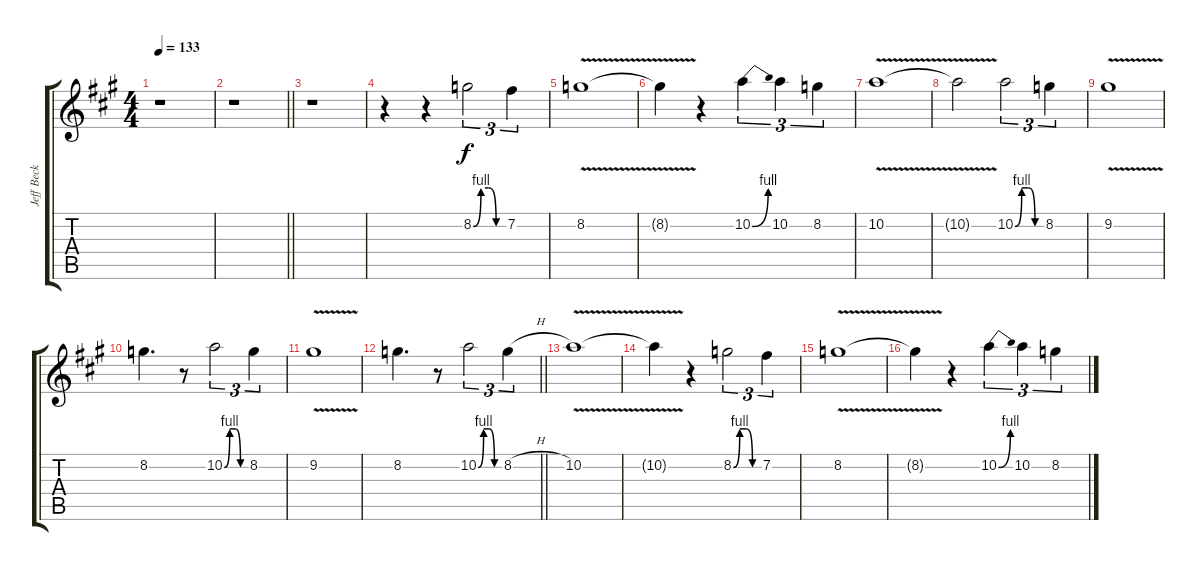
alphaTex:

\track ("Jeff Beck 1" "Jeff Beck ") {instrument overdrivenguitar}
\staff {score tabs}
\tuning (E4 B3 G3 D3 A2 E2) {hide}
\ts (4 4)
\tempo 133
\clef g2
\ks a
r.1{dy f instrument overdrivenguitar} |
\barLineRight lightlight
r.1 |
r.1 |
r.4 r.4 8.2{be (custom 0 0 15 4 30 4 45 0 60 0)}.2{tu (3 2)} 7.2.4{tu (3 2)} |
8.2{v}.1 |
8.2{t}.4 r.4 10.2{be (bend 0 0 60 4)}.4{tu (3 2)} 10.2.4{tu (3 2)} 8.2.4{tu (3 2)} |
10.2{v}.1 |
10.2{t}.2 10.2{be (custom 0 0 15 4 30 4 45 0 60 0)}.2{tu (3 2)} 8.2.4{tu (3 2)} |
9.2{v}.1 |
8.2.4{d} r.8 10.2{be (custom 0 0 15 4 30 4 45 0 60 0)}.2{tu (3 2)} 8.2.4{tu (3 2)} |
9.2{v}.1 |
\barLineRight lightlight
8.2.4{d} r.8 10.2{be (custom 0 0 15 4 30 4 45 0 60 0)}.2{tu (3 2)} 8.2{h}.4{tu (3 2)} |
10.2{v}.1 |
10.2{t}.4 r.4 8.2{be (custom 0 0 15 4 30 4 45 0 60 0)}.2{tu (3 2)} 7.2.4{tu (3 2)} |
8.2{v}.1 |
8.2{t}.4 r.4 10.2{be (bend 0 0 60 4)}.4{tu (3 2)} 10.2.4{tu (3 2)} 8.2.4{tu (3 2)}
